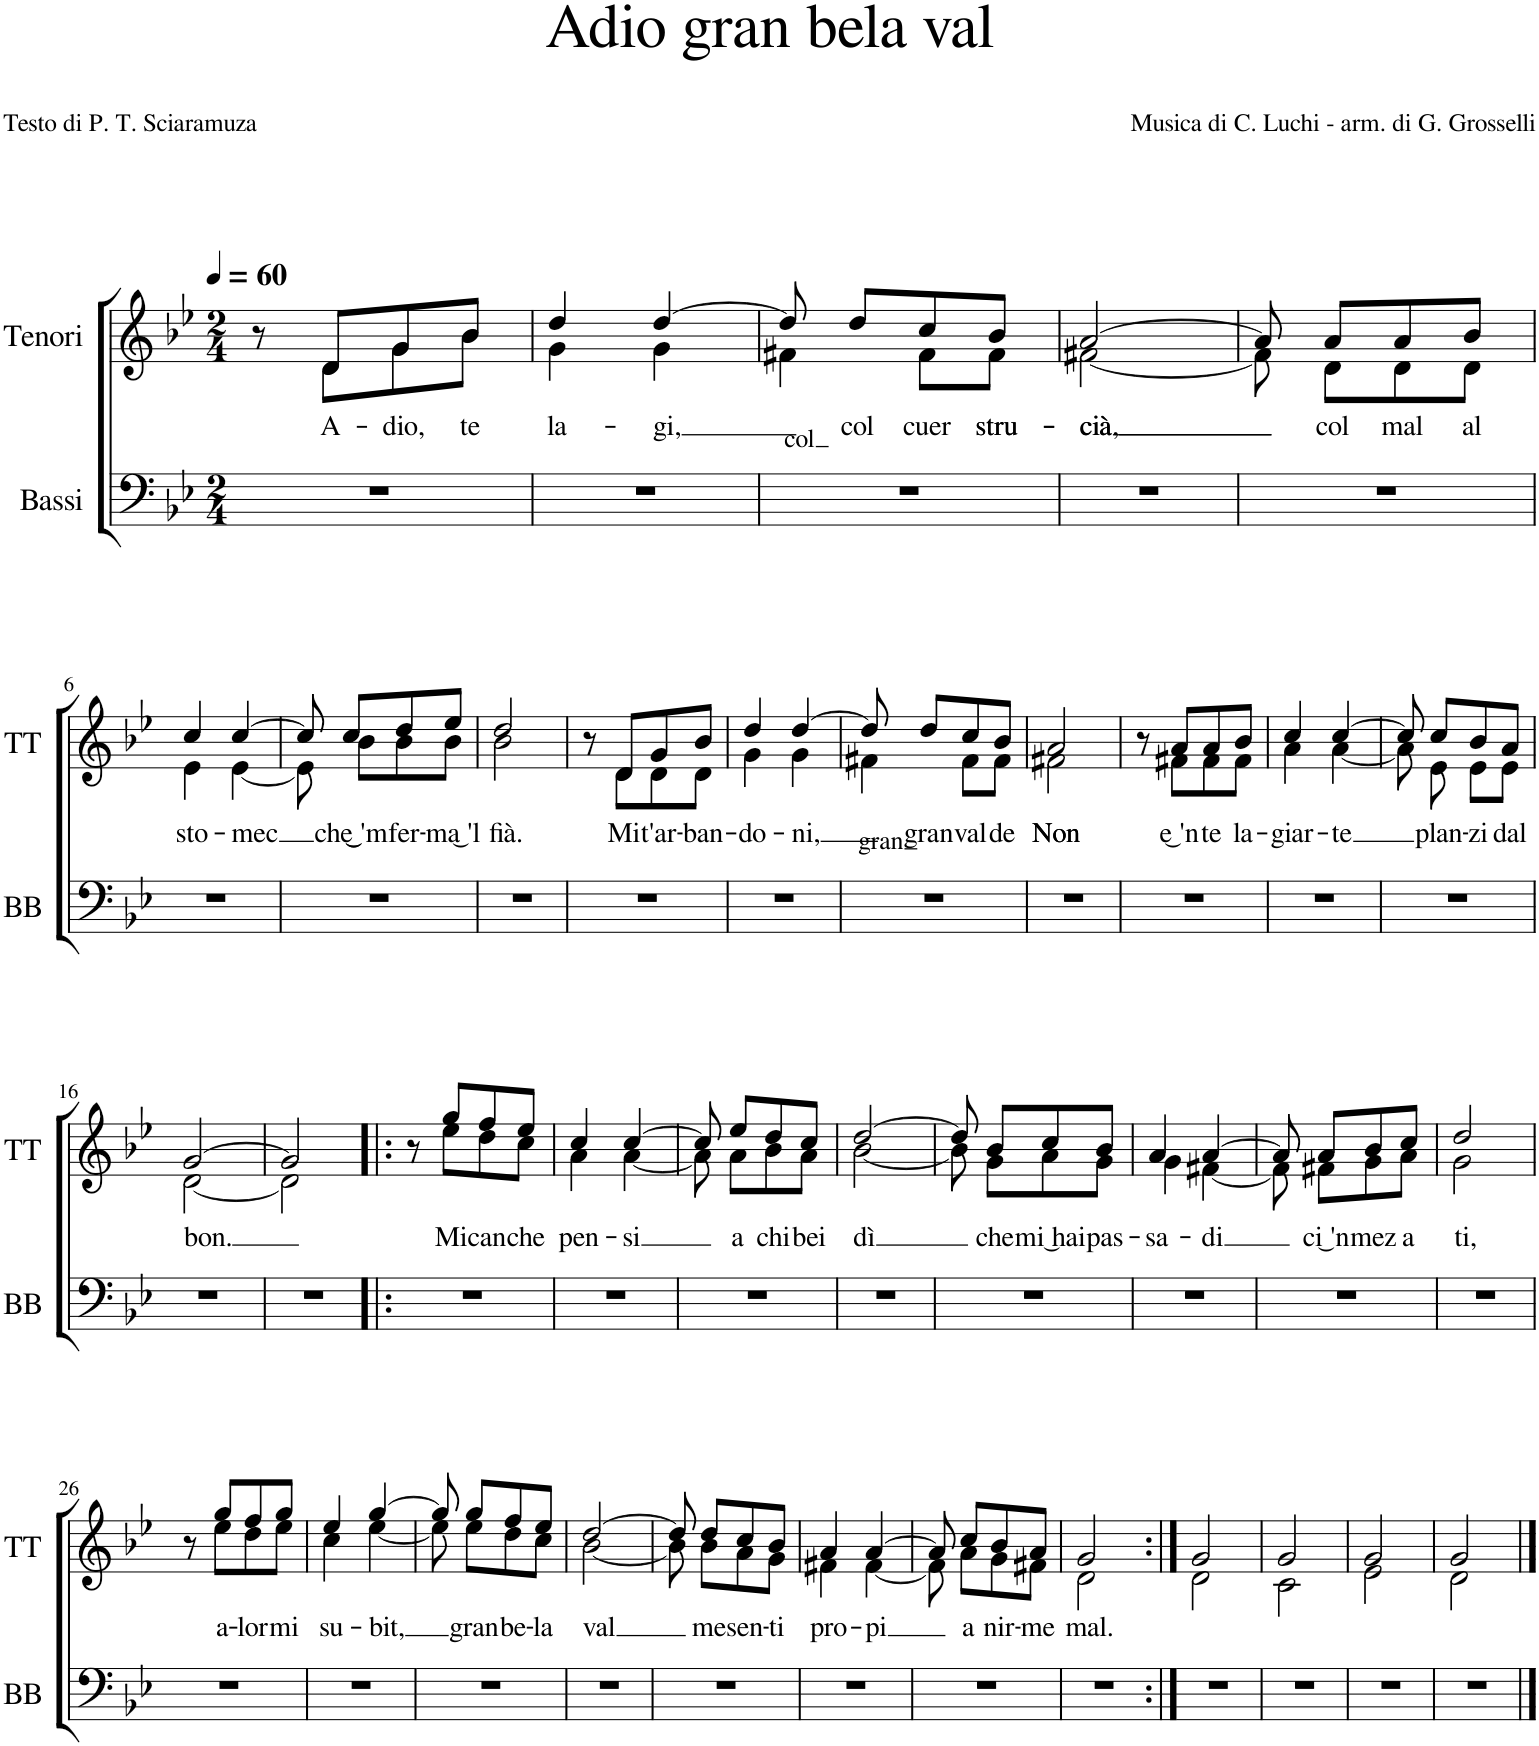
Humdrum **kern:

**kern	**text	**kern	**text	**kern	**text	**kern	**text	**kern	**kern	**text
*part6	*part6	*part5	*part5	*part4	*part4	*part3	*part3	*part2	*part1	*part1
*staff6	*staff6	*staff5	*staff5	*staff4	*staff4	*staff3	*staff3	*staff2	*staff1	*staff1
*I"Bassi	*	*I"Bar.	*	*I"Ten. II	*	*I"Ten. I	*	*I"Bassi	*I"Tenori	*
*I'Bassi	*	*I'B.	*	*I'T II	*	*I'T I	*	*	*	*
*stria5	*	*stria5	*	*stria5	*	*stria5	*	*	*	*
*clefF4	*	*clefF4	*	*clefG2	*	*clefG2	*	*clefF4	*clefG2	*
*k[b-e-]	*	*k[b-e-]	*	*k[b-e-]	*	*k[b-e-]	*	*k[b-e-]	*k[b-e-]	*
*M2/4	*	*M2/4	*	*M2/4	*	*M2/4	*	*M2/4	*M2/4	*
*MM60	*	*MM60	*	*MM60	*	*MM60	*	*MM60	*MM60	*
=1	=1	=1	=1	=1	=1	=1	=1	=1	=1	=1
*	*	*	*	*	*	*^	*	*	*^	*
8r	.	8r	.	8r	.	2r	8ryy	.	2r	8r	8ryy	.
!	!	!	!	!	!	!	!	!	!	!	!	!LO:LY:b
8d	.	8d	.	8d	.	.	8d	A-	.	8d/L	8d\L	A-
!	!	!	!	!	!	!	!	!	!	!	!	!LO:LY:b
8B-\L	.	8B-\L	.	8g/L	.	.	8g/L	-dio,	.	8g/	8g\	-dio,
!	!	!	!	!	!	!	!	!	!	!	!	!LO:LY:b
8G\J	.	8G\J	.	8b-/J	.	.	8b-/J	te	.	8b-/J	8b-\J	te
=2	=2	=2	=2	=2	=2	=2	=2	=2	=2	=2	=2	=2
!	!	!	!	!	!	!	!	!	!	!	!	!LO:LY:b
4BB-	.	4BB-	.	4g	.	2r	4dd	la-	2r	4dd/	4g\	la-
!	!	!	!	!	!	!	!	!	!	!	!	!LO:LY:b
4BB-	.	4BB-	.	4g	.	.	[4dd	-gi,	.	[4dd/	4g\	-gi,
=3	=3	=3	=3	=3	=3	=3	=3	=3	=3	=3	=3	=3
!	!	!	!	!	!	!	!	!	!	!	!	!LO:LY:b
4D	.	4D	.	4f#X	col	2r	8dd\L]	.	2r	8dd/]	4f#X\	col
!	!	!	!	!	!	!	!	!	!	!	!	!LO:LY:b
.	.	.	.	.	.	.	8dd\J	col	.	8dd/L	.	col
!	!	!	!	!	!	!	!	!	!	!	!	!LO:LY:b
8D\L	.	8D\L	.	8f#/L	cuer	.	8cc\L	cuer	.	8cc/	8f#\L	cuer
!	!	!	!	!	!	!	!	!	!	!	!	!LO:LY:b
!	!	!	!	!	!	!	!	!	!	!	!	!LO:LY:b
8D\J	.	8D\J	.	8f#/J	stru-	.	8b-\J	stru-	.	8b-/J	8f#\J	stru-
=4	=4	=4	=4	=4	=4	=4	=4	=4	=4	=4	=4	=4
!	!	!	!	!	!	!	!	!	!	!	!	!LO:LY:b
!	!	!	!	!	!	!	!	!	!	!	!	!LO:LY:b
4D	.	[2D	.	[2f#X	-cià	2r	[2a	-cià,	2r	[2a/	[2f#X\	-cià
(4AA	.	.	.	.	.	.	.	.	.	.	.	.
=5	=5	=5	=5	=5	=5	=5	=5	=5	=5	=5	=5	=5
8D\L)	.	8D\L]	.	8f#/L]	.	2r	8a/L]	.	2r	8a/]	8f#\]	.
!	!	!	!	!	!	!	!	!	!	!	!	!LO:LY:b
8F#X\J	.	8F#X\J	.	8d/J	.	.	8a/J	col	.	8a/L	8d\L	col
!	!	!	!	!	!	!	!	!	!	!	!	!LO:LY:b
8F#\L	.	8F#\L	.	8d/L	.	.	8a/L	mal	.	8a/	8d\	mal
!	!	!	!	!	!	!	!	!	!	!	!	!LO:LY:b
8G\J	.	8G\J	.	8d/J	.	.	8b-/J	al	.	8b-/J	8d\J	al
!!LO:LB:g=z	!!
=6	=6	=6	=6	=6	=6	=6	=6	=6	=6	=6	=6	=6
!	!	!	!	!	!	!	!	!	!	!	!	!LO:LY:b
4A	.	4A	.	4e-	.	2r	4cc	sto-	2r	4cc/	4e-\	sto-
!	!	!	!	!	!	!	!	!	!	!	!	!LO:LY:b
4A	.	4A	.	[4e-	.	.	[4cc	-mec	.	[4cc/	[4e-\	-mec
=7	=7	=7	=7	=7	=7	=7	=7	=7	=7	=7	=7	=7
4G	.	4G	.	8e-/L]	.	2r	8cc\L]	.	2r	8cc/]	8e-\]	.
!	!	!	!	!	!	!	!	!	!	!	!	!LO:LY:b
.	.	.	.	8b-/J	.	.	8cc\J	che͜͜ 'm	.	8cc/L	8b-\L	che͜͜ 'm
!	!	!	!	!	!	!	!	!	!	!	!	!LO:LY:b
8F\L	.	8F\L	.	8b-\L	.	.	8dd\L	fer-	.	8dd/	8b-\	fer-
!	!	!	!	!	!	!	!	!	!	!	!	!LO:LY:b
8F\J	.	8F\J	.	8b-\J	.	.	8ee-\J	-ma͜ 'l	.	8ee-/J	8b-\J	-ma͜ 'l
=8	=8	=8	=8	=8	=8	=8	=8	=8	=8	=8	=8	=8
!	!	!	!	!	!	!	!	!	!	!	!	!LO:LY:b
2BB-	.	2F	.	2b-	.	2r	2dd	fià.	2r	2dd/	2b-\	fià.
=9	=9	=9	=9	=9	=9	=9	=9	=9	=9	=9	=9	=9
2r	.	2r	.	8r	.	2r	8ryy	.	2r	8r	8ryy	.
!	!	!	!	!	!	!	!	!	!	!	!	!LO:LY:b
.	.	.	.	8d	.	.	8d	Mi	.	8d/L	8d\L	Mi
!	!	!	!	!	!	!	!	!	!	!	!	!LO:LY:b
.	.	.	.	8d/L	.	.	8g/L	t'ar-	.	8g/	8d\	t'ar-
!	!	!	!	!	!	!	!	!	!	!	!	!LO:LY:b
.	.	.	.	8d/J	.	.	8b-/J	-ban-	.	8b-/J	8d\J	-ban-
=10	=10	=10	=10	=10	=10	=10	=10	=10	=10	=10	=10	=10
!	!	!	!	!	!	!	!	!	!	!	!	!LO:LY:b
8r	.	8r	.	4g	.	2r	4dd	-do-	2r	4dd/	4g\	-do-
8GG	Mi	8B-	Mi	.	.	.	.	.	.	.	.	.
!	!	!	!	!	!	!	!	!	!	!	!	!LO:LY:b
8GG/L	t'ar-	8B-\L	t'ar-	4g	.	.	[4dd	-ni,	.	[4dd/	4g\	-ni,
8GG/J	-ban-	8B-\J	-ban-	.	.	.	.	.	.	.	.	.
=11	=11	=11	=11	=11	=11	=11	=11	=11	=11	=11	=11	=11
!	!	!	!	!	!	!	!	!	!	!	!	!LO:LY:b
4D	-do-	4A	-do-	4f#X	gran	2r	8dd\L]	.	2r	8dd/]	4f#X\	gran
!	!	!	!	!	!	!	!	!	!	!	!	!LO:LY:b
.	.	.	.	.	.	.	8dd\J	gran	.	8dd/L	.	gran
!	!	!	!	!	!	!	!	!	!	!	!	!LO:LY:b
[4D	-ni,	[4A	-ni,	8f#/L	val	.	8cc\L	val	.	8cc/	8f#\L	val
!	!	!	!	!	!	!	!	!	!	!	!	!LO:LY:b
.	.	.	.	8f#/J	de	.	8b-\J	de	.	8b-/J	8f#\J	de
=12	=12	=12	=12	=12	=12	=12	=12	=12	=12	=12	=12	=12
!	!	!	!	!	!	!	!	!	!	!	!	!LO:LY:b
!	!	!	!	!	!	!	!	!	!	!	!	!LO:LY:b
8D\L]	.	8A\L]	.	2f#X	Non	2r	2a	Non	2r	2a/	2f#X\	Non
8D\J	gran	8A\J	gra	.	.	.	.	.	.	.	.	.
8D\L	val	8A\L	val	.	.	.	.	.	.	.	.	.
8D\J	de	8d\J	de	.	.	.	.	.	.	.	.	.
=13	=13	=13	=13	=13	=13	=13	=13	=13	=13	=13	=13	=13
[2D	Non	[2d	Non	8r	.	2r	8ryy	.	2r	8r	8ryy	.
!	!	!	!	!	!	!	!	!	!	!	!	!LO:LY:b
.	.	.	.	8f#X	.	.	8a	e͜ 'n	.	8a/L	8f#X\L	e͜ 'n
!	!	!	!	!	!	!	!	!	!	!	!	!LO:LY:b
.	.	.	.	8f#/L	.	.	8a/L	te	.	8a/	8f#\	te
!	!	!	!	!	!	!	!	!	!	!	!	!LO:LY:b
.	.	.	.	8f#/J	.	.	8b-/J	la-	.	8b-/J	8f#\J	la-
=14	=14	=14	=14	=14	=14	=14	=14	=14	=14	=14	=14	=14
!	!	!	!	!	!	!	!	!	!	!	!	!LO:LY:b
8D\L]	.	8d\L]	.	4a	.	2r	4cc	-giar-	2r	4cc/	4a\	-giar-
8A\J	e 'n͜	8A\J	e 'n͜	.	.	.	.	.	.	.	.	.
!	!	!	!	!	!	!	!	!	!	!	!	!LO:LY:b
8G\L	te͜ 'l	8G\L	te͜ 'l	[4a	.	.	[4cc	-te	.	[4cc/	[4a\	-te
8E-\J	la-	8E-\J	la-	.	.	.	.	.	.	.	.	.
=15	=15	=15	=15	=15	=15	=15	=15	=15	=15	=15	=15	=15
4D	-giar-	4D	-giar-	8a/L]	.	2r	8cc\L]	.	2r	8cc/]	8a\]	.
!	!	!	!	!	!	!	!	!	!	!	!	!LO:LY:b
.	.	.	.	8e-/J	.	.	8cc\J	plan-	.	8cc/L	8e-\	plan-
!	!	!	!	!	!	!	!	!	!	!	!	!LO:LY:b
(4G	-te	(4G	-te	8e-/L	.	.	8b-/L	-zi	.	8b-/	8e-\L	-zi
!	!	!	!	!	!	!	!	!	!	!	!	!LO:LY:b
.	.	.	.	8e-/J	.	.	8a/J	dal	.	8a/J	8e-\J	dal
!!LO:LB:g=z	!!
=16	=16	=16	=16	=16	=16	=16	=16	=16	=16	=16	=16	=16
!	!	!	!	!	!	!	!	!	!	!	!	!LO:LY:b
8B-\L)	.	8B-\L)	.	[2d	.	2r	[2g	bon.	2r	[2g/	[2d\	bon.
8B-\J	plan-	8B-\J	plan-	.	.	.	.	.	.	.	.	.
8B-\L	-zi	8B-\L	-zi	.	.	.	.	.	.	.	.	.
8B-\J	dal	8B-\J	dal	.	.	.	.	.	.	.	.	.
=17	=17	=17	=17	=17	=17	=17	=17	=17	=17	=17	=17	=17
2G	bon.	2B-	bon.	2d]	.	2r	2g]	.	2r	2g/]	2d\]	.
=18!|:	=18!|:	=18!|:	=18!|:	=18!|:	=18!|:	=18!|:	=18!|:	=18!|:	=18!|:	=18!|:	=18!|:	=18!|:
8r	.	8r	.	8r	.	2r	8ryy	.	2r	8r	8ryy	.
!	!	!	!	!	!	!	!	!	!	!	!	!LO:LY:b
8E-	.	8B-	.	8ee-	.	.	8gg	Mi	.	8gg/L	8ee-\L	Mi
!	!	!	!	!	!	!	!	!	!	!	!	!LO:LY:b
8E-\L	.	8A\L	.	8dd\L	.	.	8ff\L	can	.	8ff/	8dd\	can
!	!	!	!	!	!	!	!	!	!	!	!	!LO:LY:b
8E-\J	.	8A\J	.	8cc\J	.	.	8ee-\J	che	.	8ee-/J	8cc\J	che
=19	=19	=19	=19	=19	=19	=19	=19	=19	=19	=19	=19	=19
!	!	!	!	!	!	!	!	!	!	!	!	!LO:LY:b
4E-	.	4F	.	4a	.	2r	4cc	pen-	2r	4cc/	4a\	pen-
!	!	!	!	!	!	!	!	!	!	!	!	!LO:LY:b
4E-	.	4F	.	[4a	.	.	[4cc	-si	.	[4cc/	[4a\	-si
=20	=20	=20	=20	=20	=20	=20	=20	=20	=20	=20	=20	=20
4C	.	4F	.	8a/L]	.	2r	8cc\L]	.	2r	8cc/]	8a\]	.
!	!	!	!	!	!	!	!	!	!	!	!	!LO:LY:b
.	.	.	.	8a/J	.	.	8ee-\J	a	.	8ee-/L	8a\L	a
!	!	!	!	!	!	!	!	!	!	!	!	!LO:LY:b
8D\L	.	8F\L	.	8b-/L	.	.	8dd\L	chi	.	8dd/	8b-\	chi
!	!	!	!	!	!	!	!	!	!	!	!	!LO:LY:b
8E-\J	.	8F\J	.	8a/J	.	.	8cc\J	bei	.	8cc/J	8a\J	bei
=21	=21	=21	=21	=21	=21	=21	=21	=21	=21	=21	=21	=21
!	!	!	!	!	!	!	!	!	!	!	!	!LO:LY:b
2D	.	2F	.	[2b-	.	2r	[2dd	dì	2r	[2dd/	[2b-\	dì
=22	=22	=22	=22	=22	=22	=22	=22	=22	=22	=22	=22	=22
2D	.	2D	.	8b-/L]	.	2r	8dd\L]	.	2r	8dd/]	8b-\]	.
!	!	!	!	!	!	!	!	!	!	!	!	!LO:LY:b
.	.	.	.	8g/J	.	.	8b-\J	che	.	8b-/L	8g\L	che
!	!	!	!	!	!	!	!	!	!	!	!	!LO:LY:b
.	.	.	.	8a/L	.	.	8cc\L	mi ͜hai	.	8cc/	8a\	mi ͜hai
!	!	!	!	!	!	!	!	!	!	!	!	!LO:LY:b
.	.	.	.	8g/J	.	.	8b-\J	pas-	.	8b-/J	8g\J	pas-
=23	=23	=23	=23	=23	=23	=23	=23	=23	=23	=23	=23	=23
!	!	!	!	!	!	!	!	!	!	!	!	!LO:LY:b
2D	.	2D	.	4g	.	2r	4a	-sa-	2r	4a/	4g\	-sa-
!	!	!	!	!	!	!	!	!	!	!	!	!LO:LY:b
.	.	.	.	[4f#X	.	.	[4a	-di	.	[4a/	[4f#X\	-di
=24	=24	=24	=24	=24	=24	=24	=24	=24	=24	=24	=24	=24
2D	.	2d	.	8f#/L]	.	2r	8a/L]	.	2r	8a/]	8f#\]	.
!	!	!	!	!	!	!	!	!	!	!	!	!LO:LY:b
.	.	.	.	8f#X/J	.	.	8a/J	ci͜ 'n	.	8a/L	8f#X\L	ci͜ 'n
!	!	!	!	!	!	!	!	!	!	!	!	!LO:LY:b
.	.	.	.	8g/L	.	.	8b-\L	mez	.	8b-/	8g\	mez
!	!	!	!	!	!	!	!	!	!	!	!	!LO:LY:b
.	.	.	.	8a/J	.	.	8cc\J	a	.	8cc/J	8a\J	a
=25	=25	=25	=25	=25	=25	=25	=25	=25	=25	=25	=25	=25
!	!	!	!	!	!	!	!	!	!	!	!	!LO:LY:b
2GG	.	2B-	.	2g	.	2r	2dd	ti,	2r	2dd/	2g\	ti,
!!LO:LB:g=z	!!
=26	=26	=26	=26	=26	=26	=26	=26	=26	=26	=26	=26	=26
2r	.	2r	.	8r	.	2r	8ryy	.	2r	8r	8ryy	.
!	!	!	!	!	!	!	!	!	!	!	!	!LO:LY:b
.	.	.	.	8ee-	.	.	8gg	a-	.	8gg/L	8ee-\L	a-
!	!	!	!	!	!	!	!	!	!	!	!	!LO:LY:b
.	.	.	.	8dd\L	.	.	8ff\L	-lor	.	8ff/	8dd\	-lor
!	!	!	!	!	!	!	!	!	!	!	!	!LO:LY:b
.	.	.	.	8ee-\J	.	.	8gg\J	mi	.	8gg/J	8ee-\J	mi
=27	=27	=27	=27	=27	=27	=27	=27	=27	=27	=27	=27	=27
!	!	!	!	!	!	!	!	!	!	!	!	!LO:LY:b
8r	.	8r	.	4cc	.	2r	4ee-	su-	2r	4ee-/	4cc\	su-
8c	.	8c	.	.	.	.	.	.	.	.	.	.
!	!	!	!	!	!	!	!	!	!	!	!	!LO:LY:b
8B-\L	.	8B-\L	.	[4ee-	.	.	[4gg	-bit,	.	[4gg/	[4ee-\	-bit,
8c\J	.	8c\J	.	.	.	.	.	.	.	.	.	.
=28	=28	=28	=28	=28	=28	=28	=28	=28	=28	=28	=28	=28
4C	.	4c	.	8ee-\L]	.	2r	8gg\L]	.	2r	8gg/]	8ee-\]	.
!	!	!	!	!	!	!	!	!	!	!	!	!LO:LY:b
.	.	.	.	8ee-\J	.	.	8gg\J	gran	.	8gg/L	8ee-\L	gran
!	!	!	!	!	!	!	!	!	!	!	!	!LO:LY:b
(4F	.	(4A	.	8dd\L	.	.	8ff\L	be-	.	8ff/	8dd\	be-
!	!	!	!	!	!	!	!	!	!	!	!	!LO:LY:b
.	.	.	.	8cc\J	.	.	8ee-\J	-la	.	8ee-/J	8cc\J	-la
=29	=29	=29	=29	=29	=29	=29	=29	=29	=29	=29	=29	=29
!	!	!	!	!	!	!	!	!	!	!	!	!LO:LY:b
8G\L)	.	8G\L)	.	[2b-	.	2r	[2dd	val	2r	[2dd/	[2b-\	val
8G\J	.	8G\J	.	.	.	.	.	.	.	.	.	.
8G\L	.	8G\L	.	.	.	.	.	.	.	.	.	.
8G\J	.	8G\J	.	.	.	.	.	.	.	.	.	.
=30	=30	=30	=30	=30	=30	=30	=30	=30	=30	=30	=30	=30
2F	.	2G	.	8b-\L]	.	2r	8dd\L]	.	2r	8dd/]	8b-\]	.
!	!	!	!	!	!	!	!	!	!	!	!	!LO:LY:b
.	.	.	.	8b-\J	.	.	8dd\J	me	.	8dd/L	8b-\L	me
!	!	!	!	!	!	!	!	!	!	!	!	!LO:LY:b
.	.	.	.	8a/L	.	.	8cc\L	sen-	.	8cc/	8a\	sen-
!	!	!	!	!	!	!	!	!	!	!	!	!LO:LY:b
.	.	.	.	8g/J	.	.	8b-\J	-ti	.	8b-/J	8g\J	-ti
=31	=31	=31	=31	=31	=31	=31	=31	=31	=31	=31	=31	=31
!	!	!	!	!	!	!	!	!	!	!	!	!LO:LY:b
8r	.	8r	.	4f#X	.	2r	4a	pro-	2r	4a/	4f#X\	pro-
8D	.	8A	.	.	.	.	.	.	.	.	.	.
!	!	!	!	!	!	!	!	!	!	!	!	!LO:LY:b
8D\L	.	8A\L	.	[4f#	.	.	[4a	-pi	.	[4a/	[4f#\	-pi
8D\J	.	8B-\J	.	.	.	.	.	.	.	.	.	.
=32	=32	=32	=32	=32	=32	=32	=32	=32	=32	=32	=32	=32
4D	.	4d	.	8f#/L]	.	2r	8a\L]	.	2r	8a/]	8f#\]	.
!	!	!	!	!	!	!	!	!	!	!	!	!LO:LY:b
.	.	.	.	8a/J	.	.	8cc\J	a	.	8cc/L	8a\L	a
!	!	!	!	!	!	!	!	!	!	!	!	!LO:LY:b
4D	.	4d	.	8g/L	.	.	8b-/L	nir-	.	8b-/	8g\	nir-
!	!	!	!	!	!	!	!	!	!	!	!	!LO:LY:b
.	.	.	.	8f#X/J	.	.	8a/J	-me	.	8a/J	8f#X\J	-me
=33	=33	=33	=33	=33	=33	=33	=33	=33	=33	=33	=33	=33
!	!	!	!	!	!	!	!	!	!	!	!	!LO:LY:b
2G	.	2B-	.	2d	.	2r	2g	mal.	2r	2g/	2d\	mal.
=34:|!	=34:|!	=34:|!	=34:|!	=34:|!	=34:|!	=34:|!	=34:|!	=34:|!	=34:|!	=34:|!	=34:|!	=34:|!
4G	.	[2B-	.	2d	.	2r	2g	.	2r	2g/	2d\	.
4F	.	.	.	.	.	.	.	.	.	.	.	.
=35	=35	=35	=35	=35	=35	=35	=35	=35	=35	=35	=35	=35
2E-	.	2B-]	.	2c	.	2r	2g	.	2r	2g/	2c\	.
=36	=36	=36	=36	=36	=36	=36	=36	=36	=36	=36	=36	=36
2C	.	2A	.	2e-	.	2r	2g	.	2r	2g/	2e-\	.
=37	=37	=37	=37	=37	=37	=37	=37	=37	=37	=37	=37	=37
2GG	.	2Bn	.	2d	.	2r	2g	.	2r	2g/	2d\	.
*	*	*	*	*	*	*v	*v	*	*	*v	*v	*
==	==	==	==	==	==	==	==	==	==	==
*-	*-	*-	*-	*-	*-	*-	*-	*-	*-	*-
